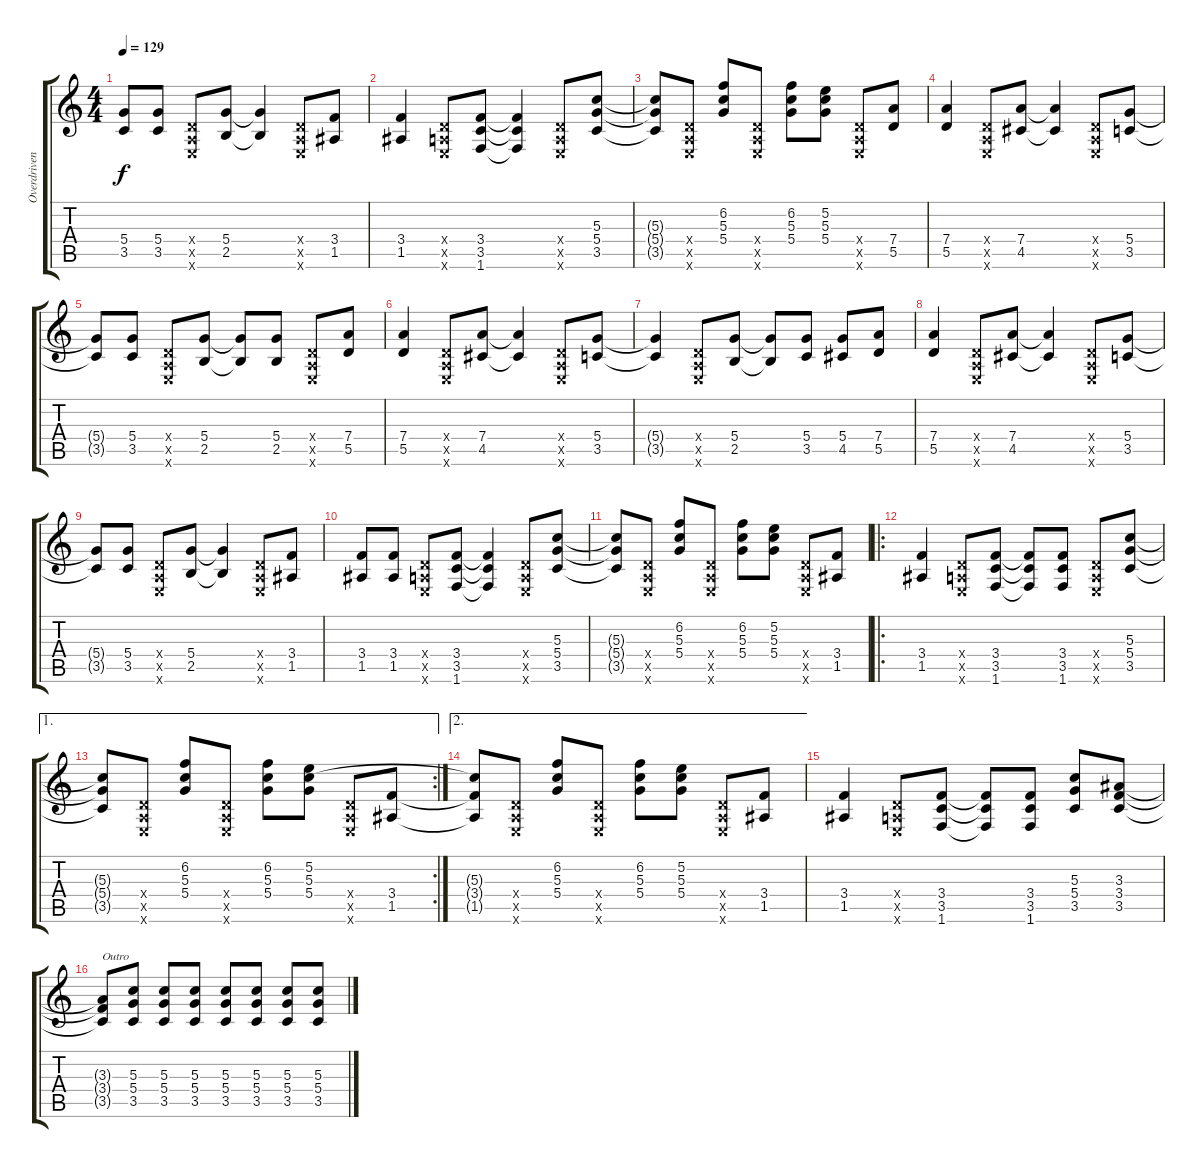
\track ("Overdriven Guitar" "Overdriven") {instrument overdrivenguitar}
\staff {score tabs}
\tuning (E4 B3 G3 D3 A2 E2) {hide}
\ts (4 4)
\tempo 129
\clef g2
\ks c
(5.4{t} 3.5{t}).8{dy f} (5.4 3.5).8 (0.4{x} 0.5{x} 0.6{x}).8 (5.4 2.5).8 (5.4{t} 2.5{t}).4 (0.4{x} 0.5{x} 0.6{x}).8 (3.4 1.5).8 |
(3.4 1.5).4 (0.4{x} 0.5{x} 0.6{x}).8 (3.4 3.5 1.6).8 (3.4{t} 3.5{t} 1.6{t}).4 (0.4{x} 0.5{x} 0.6{x}).8 (5.3 5.4 3.5).8 |
(5.3{t} 5.4{t} 3.5{t}).8 (0.4{x} 0.5{x} 0.6{x}).8 (6.2 5.3 5.4).8 (0.4{x} 0.5{x} 0.6{x}).8 (6.2 5.3 5.4).8 (5.2 5.3 5.4).8 (0.4{x} 0.5{x} 0.6{x}).8 (7.4 5.5).8 |
(7.4 5.5).4 (0.4{x} 0.5{x} 0.6{x}).8 (7.4 4.5).8 (7.4{t} 4.5{t}).4 (0.4{x} 0.5{x} 0.6{x}).8 (5.4 3.5).8 |
(5.4{t} 3.5{t}).8 (5.4 3.5).8 (0.4{x} 0.5{x} 0.6{x}).8 (5.4 2.5).8 (5.4{t} 2.5{t}).8 (5.4 2.5).8 (0.4{x} 0.5{x} 0.6{x}).8 (7.4 5.5).8 |
(7.4 5.5).4 (0.4{x} 0.5{x} 0.6{x}).8 (7.4 4.5).8 (7.4{t} 4.5{t}).4 (0.4{x} 0.5{x} 0.6{x}).8 (5.4 3.5).8 |
(5.4{t} 3.5{t}).4 (0.4{x} 0.5{x} 0.6{x}).8 (5.4 2.5).8 (5.4{t} 2.5{t}).8 (5.4 3.5).8 (5.4 4.5).8 (7.4 5.5).8 |
(7.4 5.5).4 (0.4{x} 0.5{x} 0.6{x}).8 (7.4 4.5).8 (7.4{t} 4.5{t}).4 (0.4{x} 0.5{x} 0.6{x}).8 (5.4 3.5).8 |
(5.4{t} 3.5{t}).8 (5.4 3.5).8 (0.4{x} 0.5{x} 0.6{x}).8 (5.4 2.5).8 (5.4{t} 2.5{t}).4 (0.4{x} 0.5{x} 0.6{x}).8 (3.4 1.5).8 |
(3.4 1.5).8 (3.4 1.5).8 (0.4{x} 0.5{x} 0.6{x}).8 (3.4 3.5 1.6).8 (3.4{t} 3.5{t} 1.6{t}).4 (0.4{x} 0.5{x} 0.6{x}).8 (5.3 5.4 3.5).8 |
(5.3{t} 5.4{t} 3.5{t}).8 (0.4{x} 0.5{x} 0.6{x}).8 (6.2 5.3 5.4).8 (0.4{x} 0.5{x} 0.6{x}).8 (6.2 5.3 5.4).8 (5.2 5.3 5.4).8 (0.4{x} 0.5{x} 0.6{x}).8 (3.4 1.5).8 |
\ro
(3.4 1.5).4 (0.4{x} 0.5{x} 0.6{x}).8 (3.4 3.5 1.6).8 (3.4{t} 3.5{t} 1.6{t}).8 (3.4 3.5 1.6).8 (0.4{x} 0.5{x} 0.6{x}).8 (5.3 5.4 3.5).8 |
\ae 1
\rc 2
(5.3{t} 5.4{t} 3.5{t}).8 (0.4{x} 0.5{x} 0.6{x}).8 (6.2 5.3 5.4).8 (0.4{x} 0.5{x} 0.6{x}).8 (6.2 5.3 5.4).8 (5.2 5.3 5.4).8 (0.4{x} 0.5{x} 0.6{x}).8 (3.4 1.5).8 |
\ae 2
(5.3{t} 3.4{t} 1.5{t}).8 (0.4{x} 0.5{x} 0.6{x}).8 (6.2 5.3 5.4).8 (0.4{x} 0.5{x} 0.6{x}).8 (6.2 5.3 5.4).8 (5.2 5.3 5.4).8 (0.4{x} 0.5{x} 0.6{x}).8 (3.4 1.5).8 |
(3.4 1.5).4 (0.4{x} 0.5{x} 0.6{x}).8 (3.4 3.5 1.6).8 (3.4{t} 3.5{t} 1.6{t}).8 (3.4 3.5 1.6).8 (5.3 5.4 3.5).8 (3.3 3.4 3.5).8 |
(3.3{t} 3.4{t} 3.5{t}).8{txt "Outro"} (5.3 5.4 3.5).8 (5.3 5.4 3.5).8 (5.3 5.4 3.5).8 (5.3 5.4 3.5).8 (5.3 5.4 3.5).8 (5.3 5.4 3.5).8 (5.3 5.4 3.5).8
